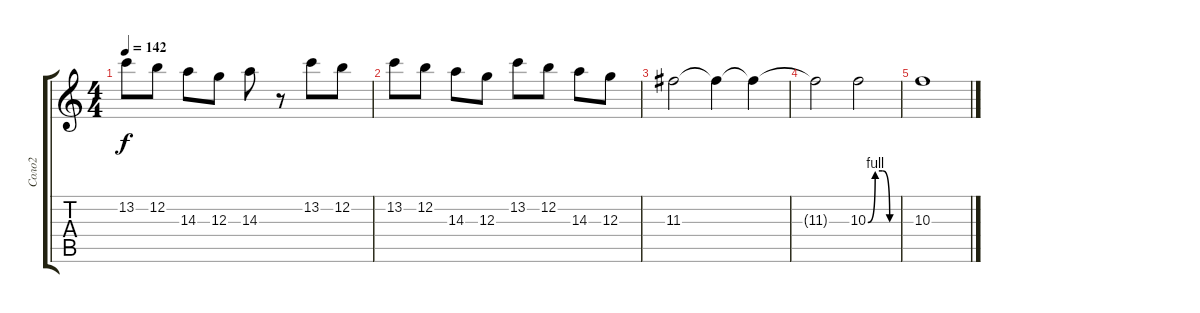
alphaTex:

\track ("Соло2" "Соло2") {instrument distortionguitar}
\staff {score tabs}
\tuning (E4 B3 G3 D3 A2 E2) {hide}
\ts (4 4)
\tempo 142
\clef g2
\ks c
13.2.8{dy f} 12.2.8 14.3.8 12.3.8 14.3.8 r.8 13.2.8 12.2.8 |
13.2.8 12.2.8 14.3.8 12.3.8 13.2.8 12.2.8 14.3.8 12.3.8 |
11.3.2 11.3{t}.4 11.3{t}.4 |
11.3{t}.2 10.3{be (custom 0 0 15 4 30 4 45 0 60 0)}.2 |
10.3.1
